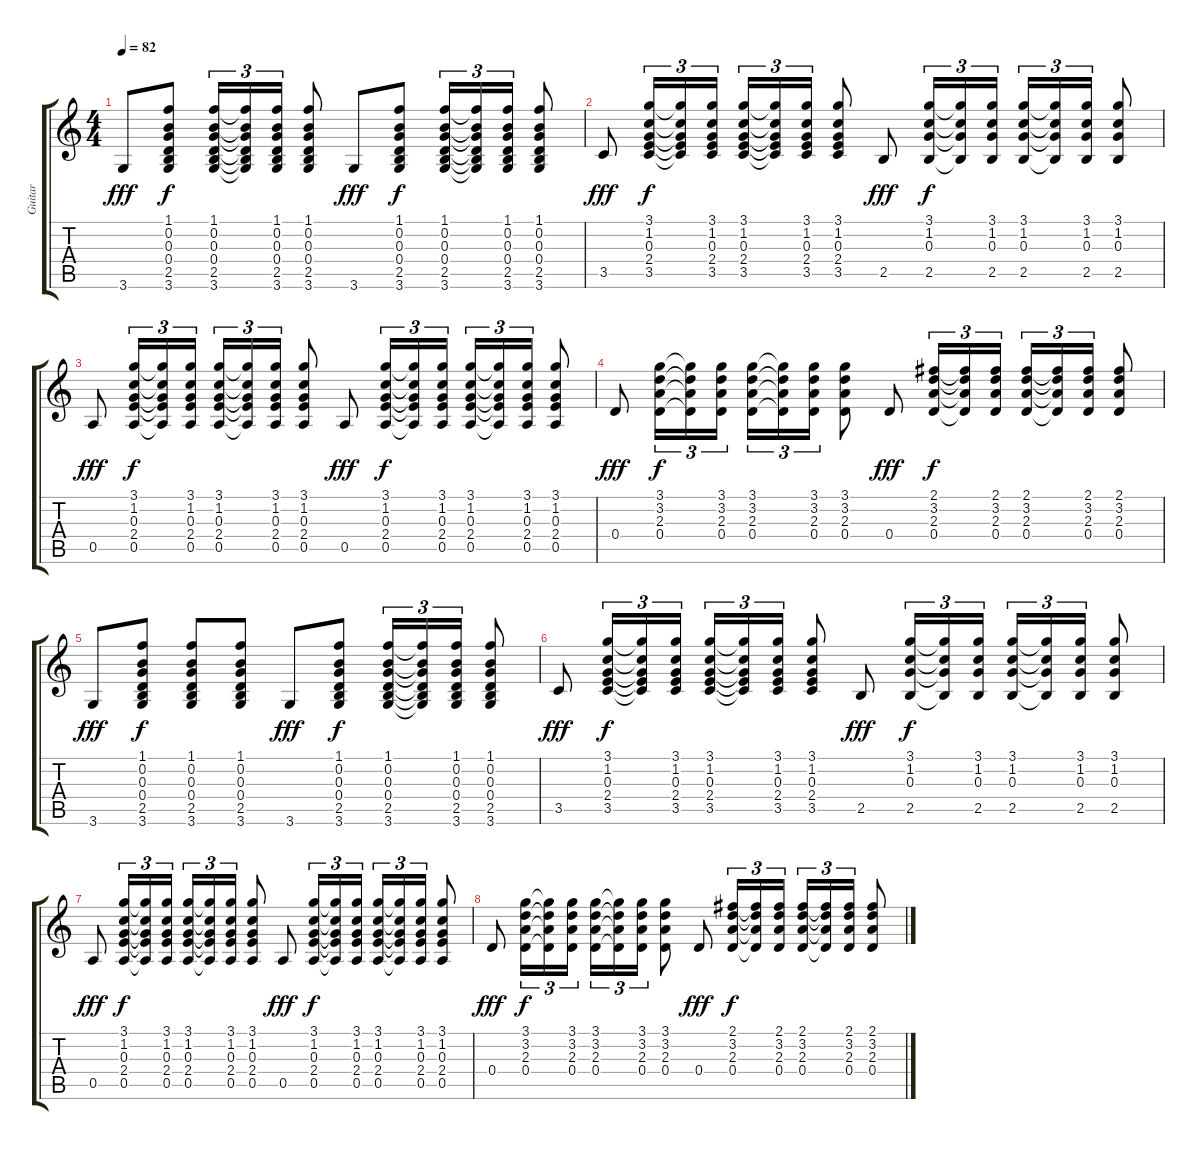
\track ("Guitar" "Guitar") {instrument acousticguitarsteel}
\staff {score tabs}
\tuning (E4 B3 G3 D3 A2 E2) {hide}
\ts (4 4)
\tempo 82
\clef g2
\ks c
3.6.8{dy fff} (1.1 0.2 0.3 0.4 2.5 3.6).8{dy f} (1.1 0.2 0.3 0.4 2.5 3.6).16{tu (3 2)} (1.1{t} 0.2{t} 0.3{t} 0.4{t} 2.5{t} 3.6{t}).16{tu (3 2)} (1.1 0.2 0.3 0.4 2.5 3.6).16{tu (3 2)} (1.1 0.2 0.3 0.4 2.5 3.6).8 3.6.8{dy fff} (1.1 0.2 0.3 0.4 2.5 3.6).8{dy f} (1.1 0.2 0.3 0.4 2.5 3.6).16{tu (3 2)} (1.1{t} 0.2{t} 0.3{t} 0.4{t} 2.5{t} 3.6{t}).16{tu (3 2)} (1.1 0.2 0.3 0.4 2.5 3.6).16{tu (3 2)} (1.1 0.2 0.3 0.4 2.5 3.6).8 |
3.5.8{dy fff} (3.1 1.2 0.3 2.4 3.5).16{tu (3 2) dy f} (3.1{t} 1.2{t} 0.3{t} 2.4{t} 3.5{t}).16{tu (3 2)} (3.1 1.2 0.3 2.4 3.5).16{tu (3 2)} (3.1 1.2 0.3 2.4 3.5).16{tu (3 2)} (3.1{t} 1.2{t} 0.3{t} 2.4{t} 3.5{t}).16{tu (3 2)} (3.1 1.2 0.3 2.4 3.5).16{tu (3 2)} (3.1 1.2 0.3 2.4 3.5).8 2.5.8{dy fff} (3.1 1.2 0.3 2.5).16{tu (3 2) dy f} (3.1{t} 1.2{t} 0.3{t} 2.5{t}).16{tu (3 2)} (3.1 1.2 0.3 2.5).16{tu (3 2)} (3.1 1.2 0.3 2.5).16{tu (3 2)} (3.1{t} 1.2{t} 0.3{t} 2.5{t}).16{tu (3 2)} (3.1 1.2 0.3 2.5).16{tu (3 2)} (3.1 1.2 0.3 2.5).8 |
0.5.8{dy fff} (3.1 1.2 0.3 2.4 0.5).16{tu (3 2) dy f} (3.1{t} 1.2{t} 0.3{t} 2.4{t} 0.5{t}).16{tu (3 2)} (3.1 1.2 0.3 2.4 0.5).16{tu (3 2)} (3.1 1.2 0.3 2.4 0.5).16{tu (3 2)} (3.1{t} 1.2{t} 0.3{t} 2.4{t} 0.5{t}).16{tu (3 2)} (3.1 1.2 0.3 2.4 0.5).16{tu (3 2)} (3.1 1.2 0.3 2.4 0.5).8 0.5.8{dy fff} (3.1 1.2 0.3 2.4 0.5).16{tu (3 2) dy f} (3.1{t} 1.2{t} 0.3{t} 2.4{t} 0.5{t}).16{tu (3 2)} (3.1 1.2 0.3 2.4 0.5).16{tu (3 2)} (3.1 1.2 0.3 2.4 0.5).16{tu (3 2)} (3.1{t} 1.2{t} 0.3{t} 2.4{t} 0.5{t}).16{tu (3 2)} (3.1 1.2 0.3 2.4 0.5).16{tu (3 2)} (3.1 1.2 0.3 2.4 0.5).8 |
0.4.8{dy fff} (3.1 3.2 2.3 0.4).16{tu (3 2) dy f} (3.1{t} 3.2{t} 2.3{t} 0.4{t}).16{tu (3 2)} (3.1 3.2 2.3 0.4).16{tu (3 2)} (3.1 3.2 2.3 0.4).16{tu (3 2)} (3.1{t} 3.2{t} 2.3{t} 0.4{t}).16{tu (3 2)} (3.1 3.2 2.3 0.4).16{tu (3 2)} (3.1 3.2 2.3 0.4).8 0.4.8{dy fff} (2.1 3.2 2.3 0.4).16{tu (3 2) dy f} (2.1{t} 3.2{t} 2.3{t} 0.4{t}).16{tu (3 2)} (2.1 3.2 2.3 0.4).16{tu (3 2)} (2.1 3.2 2.3 0.4).16{tu (3 2)} (2.1{t} 3.2{t} 2.3{t} 0.4{t}).16{tu (3 2)} (2.1 3.2 2.3 0.4).16{tu (3 2)} (2.1 3.2 2.3 0.4).8 |
3.6.8{dy fff} (1.1 0.2 0.3 0.4 2.5 3.6).8{dy f} (1.1 0.2 0.3 0.4 2.5 3.6).8 (1.1 0.2 0.3 0.4 2.5 3.6).8 3.6.8{dy fff} (1.1 0.2 0.3 0.4 2.5 3.6).8{dy f} (1.1 0.2 0.3 0.4 2.5 3.6).16{tu (3 2)} (1.1{t} 0.2{t} 0.3{t} 0.4{t} 2.5{t} 3.6{t}).16{tu (3 2)} (1.1 0.2 0.3 0.4 2.5 3.6).16{tu (3 2)} (1.1 0.2 0.3 0.4 2.5 3.6).8 |
3.5.8{dy fff} (3.1 1.2 0.3 2.4 3.5).16{tu (3 2) dy f} (3.1{t} 1.2{t} 0.3{t} 2.4{t} 3.5{t}).16{tu (3 2)} (3.1 1.2 0.3 2.4 3.5).16{tu (3 2)} (3.1 1.2 0.3 2.4 3.5).16{tu (3 2)} (3.1{t} 1.2{t} 0.3{t} 2.4{t} 3.5{t}).16{tu (3 2)} (3.1 1.2 0.3 2.4 3.5).16{tu (3 2)} (3.1 1.2 0.3 2.4 3.5).8 2.5.8{dy fff} (3.1 1.2 0.3 2.5).16{tu (3 2) dy f} (3.1{t} 1.2{t} 0.3{t} 2.5{t}).16{tu (3 2)} (3.1 1.2 0.3 2.5).16{tu (3 2)} (3.1 1.2 0.3 2.5).16{tu (3 2)} (3.1{t} 1.2{t} 0.3{t} 2.5{t}).16{tu (3 2)} (3.1 1.2 0.3 2.5).16{tu (3 2)} (3.1 1.2 0.3 2.5).8 |
0.5.8{dy fff} (3.1 1.2 0.3 2.4 0.5).16{tu (3 2) dy f} (3.1{t} 1.2{t} 0.3{t} 2.4{t} 0.5{t}).16{tu (3 2)} (3.1 1.2 0.3 2.4 0.5).16{tu (3 2)} (3.1 1.2 0.3 2.4 0.5).16{tu (3 2)} (3.1{t} 1.2{t} 0.3{t} 2.4{t} 0.5{t}).16{tu (3 2)} (3.1 1.2 0.3 2.4 0.5).16{tu (3 2)} (3.1 1.2 0.3 2.4 0.5).8 0.5.8{dy fff} (3.1 1.2 0.3 2.4 0.5).16{tu (3 2) dy f} (3.1{t} 1.2{t} 0.3{t} 2.4{t} 0.5{t}).16{tu (3 2)} (3.1 1.2 0.3 2.4 0.5).16{tu (3 2)} (3.1 1.2 0.3 2.4 0.5).16{tu (3 2)} (3.1{t} 1.2{t} 0.3{t} 2.4{t} 0.5{t}).16{tu (3 2)} (3.1 1.2 0.3 2.4 0.5).16{tu (3 2)} (3.1 1.2 0.3 2.4 0.5).8 |
0.4.8{dy fff} (3.1 3.2 2.3 0.4).16{tu (3 2) dy f} (3.1{t} 3.2{t} 2.3{t} 0.4{t}).16{tu (3 2)} (3.1 3.2 2.3 0.4).16{tu (3 2)} (3.1 3.2 2.3 0.4).16{tu (3 2)} (3.1{t} 3.2{t} 2.3{t} 0.4{t}).16{tu (3 2)} (3.1 3.2 2.3 0.4).16{tu (3 2)} (3.1 3.2 2.3 0.4).8 0.4.8{dy fff} (2.1 3.2 2.3 0.4).16{tu (3 2) dy f} (2.1{t} 3.2{t} 2.3{t} 0.4{t}).16{tu (3 2)} (2.1 3.2 2.3 0.4).16{tu (3 2)} (2.1 3.2 2.3 0.4).16{tu (3 2)} (2.1{t} 3.2{t} 2.3{t} 0.4{t}).16{tu (3 2)} (2.1 3.2 2.3 0.4).16{tu (3 2)} (2.1 3.2 2.3 0.4).8
